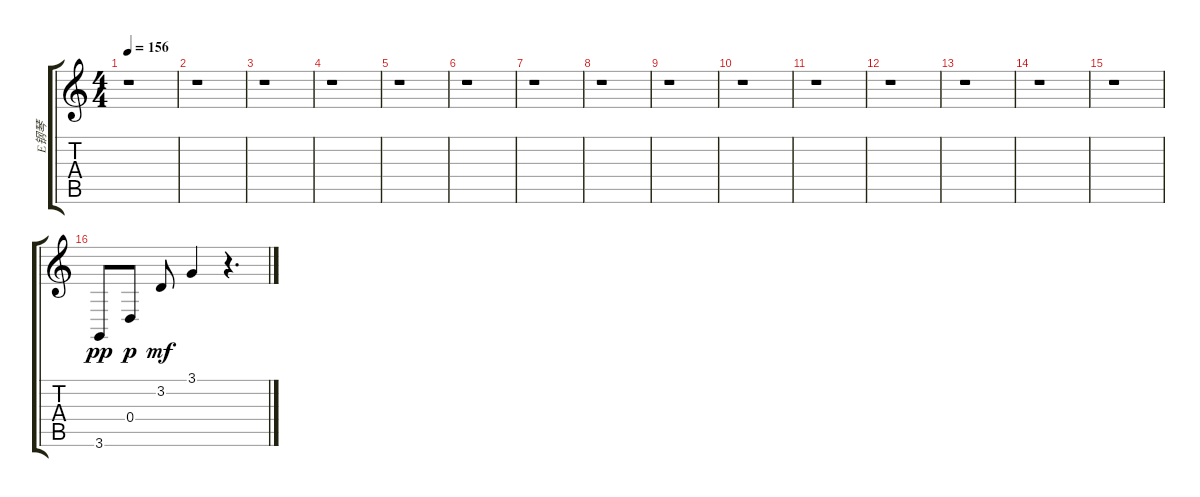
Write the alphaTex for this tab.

\track ("E钢琴" "E钢琴") {instrument acousticgrandpiano}
\staff {score tabs}
\tuning (E4 B3 G3 D3 A2 E2) {hide}
\ts (4 4)
\tempo 156
\clef g2
\ks c
r.1{dy pp instrument acousticgrandpiano} |
r.1 |
r.1 |
r.1 |
r.1 |
r.1 |
r.1 |
r.1 |
r.1 |
r.1 |
r.1 |
r.1 |
r.1 |
r.1 |
r.1 |
3.6.8 0.4.8{dy p} 3.2.8{dy mf} 3.1.4 r.4{d}
